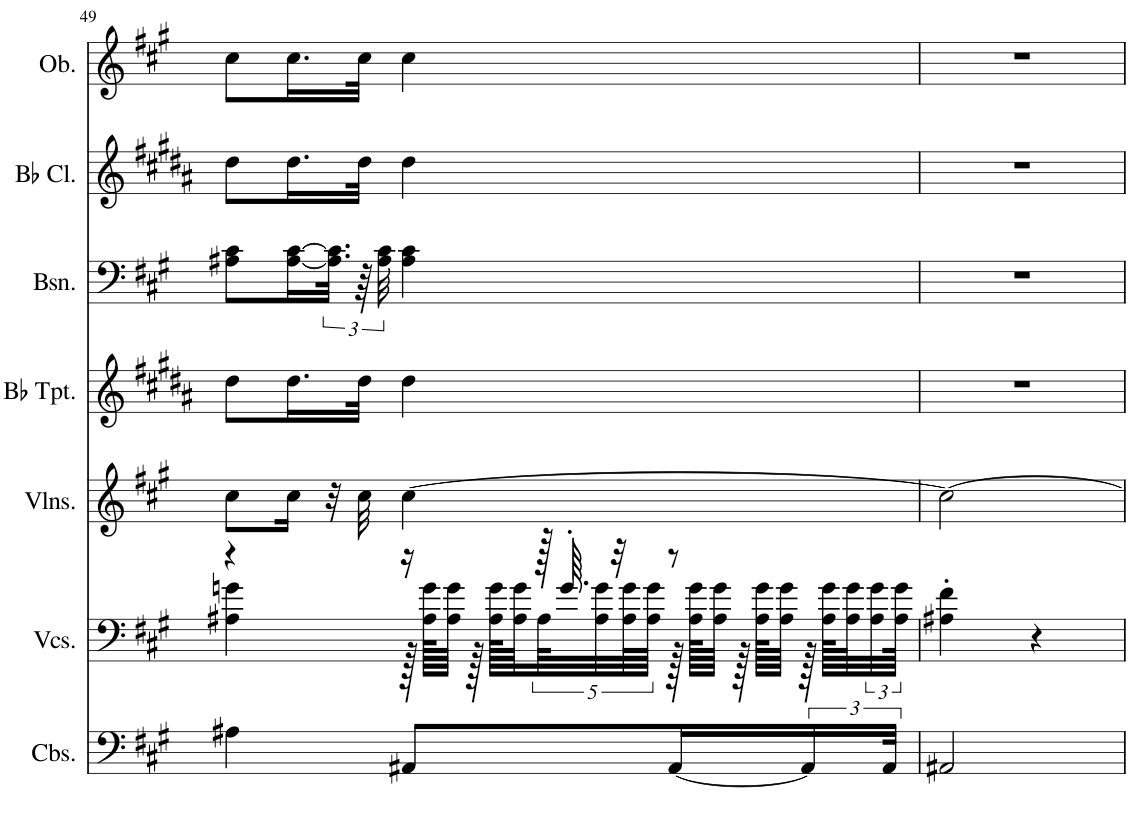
**kern	**kern	**kern	**kern	**kern	**kern	**kern
*part7	*part6	*part5	*part4	*part3	*part2	*part1
*staff7	*staff6	*staff5	*staff4	*staff3	*staff2	*staff1
*I"Contrabasses, Contrabasse	*I"Violoncellos, Viola	*I"Violins, Violine I	*I"Bb Trumpet, 2 Trombe in D	*I"Bassoon, 2 Fagotti	*I"Bb Clarinet, 2 Clarinetti in A	*I"Oboe, 2 Oboi
*I'Cbs.	*I'Vcs.	*I'Vlns.	*I'Bb Tpt.	*I'Bsn.	*I'Bb Cl.	*I'Ob.
!!LO:PB:g=z
*clefF4	*clefF4	*clefG2	*clefG2	*clefF4	*clefG2	*clefG2
*Trd7c12	*	*	*Trd1c2	*	*Trd1c2	*
*k[f#c#g#]	*k[f#c#g#]	*k[f#c#g#]	*k[f#c#g#d#a#]	*k[f#c#g#]	*k[f#c#g#d#a#]	*k[f#c#g#]
*M2/4	*M2/4	*M2/4	*M2/4	*M2/4	*M2/4	*M2/4
=49	=49	=49	=49	=49	=49	=49
*	*^	*	*	*	*	*
4A#X\	4r	4A#X\ 4gn\	8cc#\L	8dd#\L	8A#X\ 8c#\L	8dd#\L	8cc#\L
.	.	.	16cc#\Jk	16.dd#\L	[16A#\ [16c#\L	16.dd#\L	16.cc#\L
.	.	.	32r	.	48.A#\] 48.c#\]JJk	.	.
.	.	.	32cc#\	32dd#\JJk	96r	32dd#\JJk	32cc#\JJk
.	.	.	.	.	48A#\ 48c#\	.	.
8AA#X/L	16r	128r	[4cc#\	4dd#\	4A#\ 4c#\	4dd#\	4cc#\
.	.	128A#\ 128g\KLLLL	.	.	.	.	.
.	.	64A#\ 64g\JJJJ	.	.	.	.	.
.	.	128r	.	.	.	.	.
.	.	128A#\ 128g\KLLLL	.	.	.	.	.
.	.	64A#\ 64g\	.	.	.	.	.
.	128r	80A#\J	.	.	.	.	.
.	64.g'/	.	.	.	.	.	.
.	.	40A#\ 40g\	.	.	.	.	.
.	32r	.	.	.	.	.	.
.	.	80A#\ 80g\L	.	.	.	.	.
.	.	80A#\ 80g\JJJJ	.	.	.	.	.
[16AA#/L	8r	128r	.	.	.	.	.
.	.	128A#\ 128g\KLLLL	.	.	.	.	.
.	.	64A#\ 64g\JJJJ	.	.	.	.	.
.	.	128r	.	.	.	.	.
.	.	128A#\ 128g\KLLLL	.	.	.	.	.
.	.	64A#\ 64g\JJJJ	.	.	.	.	.
24AA#/]	.	128r	.	.	.	.	.
.	.	128A#\ 128g\KLLLL	.	.	.	.	.
.	.	64A#\ 64g\J	.	.	.	.	.
.	.	48A#\ 48g\	.	.	.	.	.
48AA#/JJk	.	.	.	.	.	.	.
.	.	96A#\ 96g\JJJk	.	.	.	.	.
*	*v	*v	*	*	*	*	*
=50	=50	=50	=50	=50	=50	=50
2AA#X/	4A#X\' 4f#\'	2cc#\_	2r	2r	2r	2r
.	4r	.	.	.	.	.
=	=	=	=	=	=	=
*-	*-	*-	*-	*-	*-	*-
